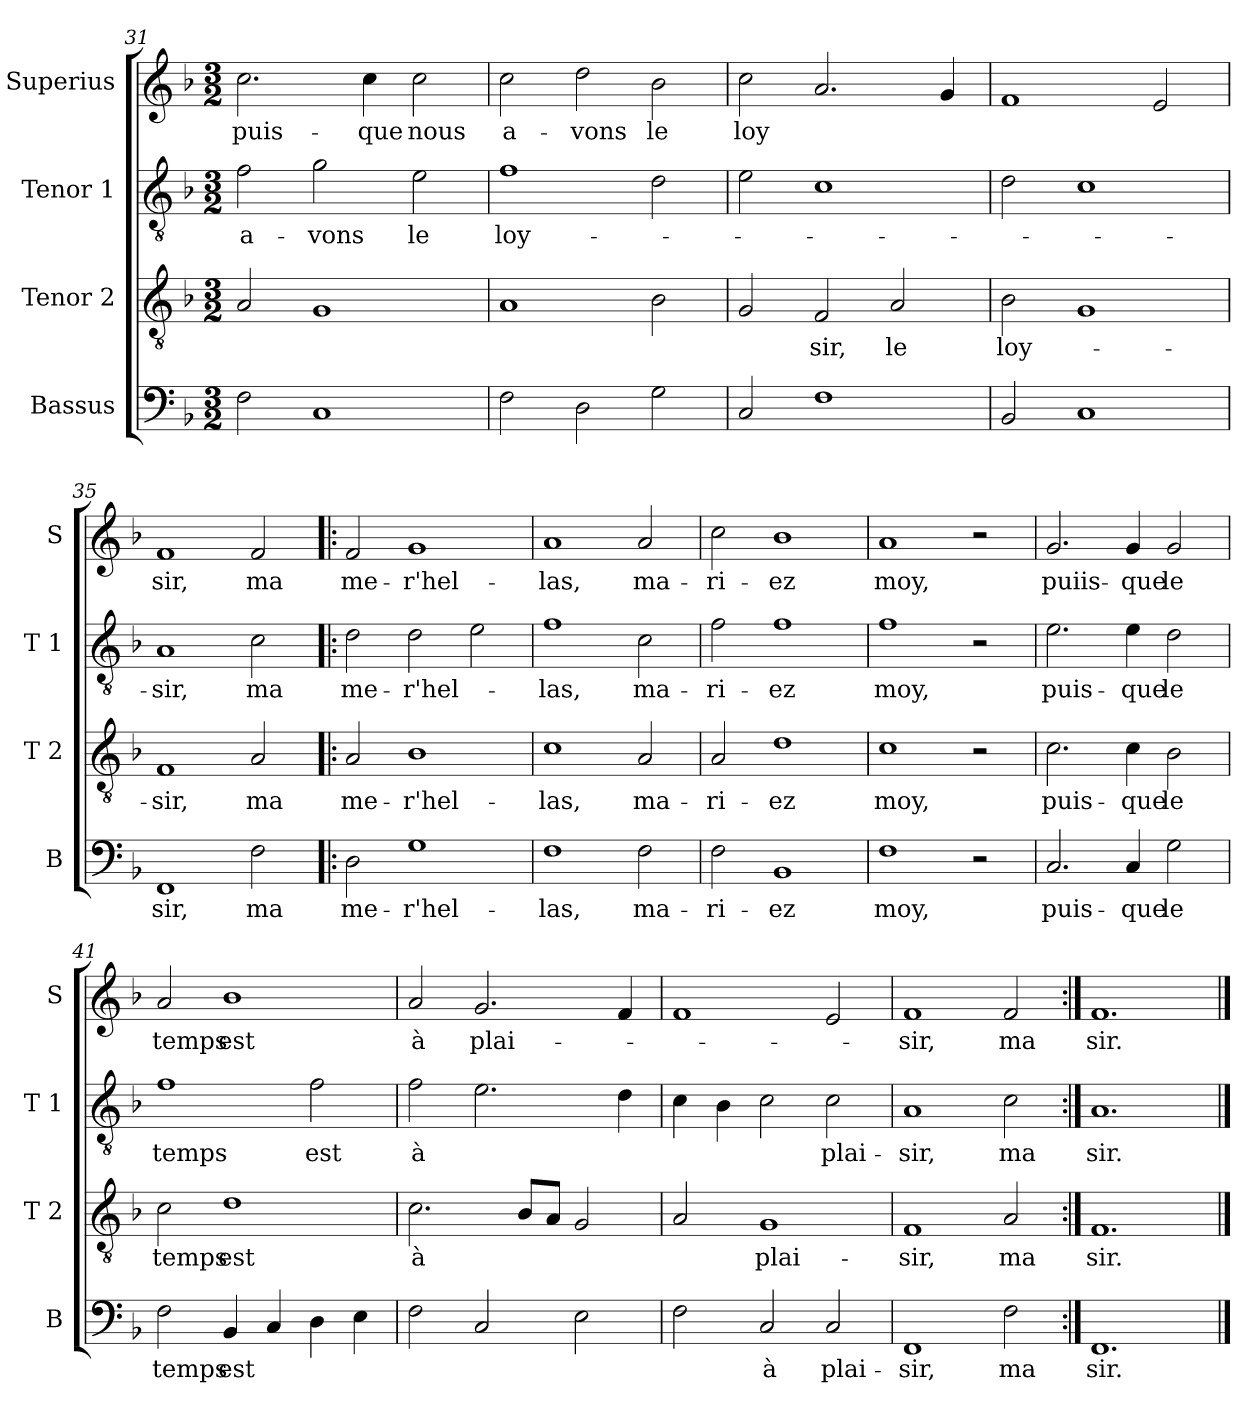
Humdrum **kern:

**kern	**text	**kern	**text	**kern	**text	**kern	**text
*part4	*part4	*part3	*part3	*part2	*part2	*part1	*part1
*staff4	*staff4	*staff3	*staff3	*staff2	*staff2	*staff1	*staff1
*I"Bassus	*	*I"Tenor 2	*	*I"Tenor 1	*	*I"Superius	*
*I'B	*	*I'T 2	*	*I'T 1	*	*I'S	*
*clefF4	*	*clefGv2	*	*clefGv2	*	*clefG2	*
*k[b-]	*	*k[b-]	*	*k[b-]	*	*k[b-]	*
*F:	*	*F:	*	*F:	*	*F:	*
*M3/2	*	*M3/2	*	*M3/2	*	*M3/2	*
=31	=31	=31	=31	=31	=31	=31	=31
!	!	!	!	!	!LO:LY:b	!	!LO:LY:b
2F\	.	2A/	.	2f\	a-	2.cc\	puis-
!	!	!	!	!	!LO:LY:b	!	!
1C	.	1G	.	2g\	-vons	.	.
!	!	!	!	!	!	!	!LO:LY:b
.	.	.	.	.	.	4cc\	-que
!	!	!	!	!	!LO:LY:b	!	!LO:LY:b
.	.	.	.	2e\	le	2cc\	nous
=32	=32	=32	=32	=32	=32	=32	=32
!	!	!	!	!	!LO:LY:b	!	!LO:LY:b
2F\	.	1A	.	1f	loy-	2cc\	a-
!	!	!	!	!	!	!	!LO:LY:b
2D\	.	.	.	.	.	2dd\	-vons
!	!	!	!	!	!	!	!LO:LY:b
2G\	.	2B-\	.	2d\	.	2b-\	le
=33	=33	=33	=33	=33	=33	=33	=33
!	!	!	!	!	!	!	!LO:LY:b
2C/	.	2G/	.	2e\	.	2cc\	loy
!	!	!	!LO:LY:b	!	!	!	!
1F	.	2F/	-sir,	1c	.	2.a/	.
!	!	!	!LO:LY:b	!	!	!	!
.	.	2A/	le	.	.	.	.
.	.	.	.	.	.	4g/	.
=34	=34	=34	=34	=34	=34	=34	=34
!	!	!	!LO:LY:b	!	!	!	!
2BB-/	.	2B-\	loy-	2d\	.	1f	.
1C	.	1G	.	1c	.	.	.
.	.	.	.	.	.	2e/	.
!!LO:PB:g=z
=35	=35	=35	=35	=35	=35	=35	=35
!	!LO:LY:b	!	!LO:LY:b	!	!LO:LY:b	!	!LO:LY:b
1FF	-sir,	1F	-sir,	1A	-sir,	1f	sir,
!	!LO:LY:b	!	!LO:LY:b	!	!LO:LY:b	!	!LO:LY:b
2F\	ma	2A/	ma	2c\	ma	2f/	ma
=36!|:	=36!|:	=36!|:	=36!|:	=36!|:	=36!|:	=36!|:	=36!|:
!	!LO:LY:b	!	!LO:LY:b	!	!LO:LY:b	!	!LO:LY:b
2D\	me-	2A/	me-	2d\	me-	2f/	me-
!	!LO:LY:b	!	!LO:LY:b	!	!LO:LY:b	!	!LO:LY:b
1G	-r'hel-	1B-	-r'hel-	2d\	-r'hel-	1g	-r'hel-
.	.	.	.	2e\	.	.	.
=37	=37	=37	=37	=37	=37	=37	=37
!	!LO:LY:b	!	!LO:LY:b	!	!LO:LY:b	!	!LO:LY:b
1F	-las,	1c	-las,	1f	-las,	1a	-las,
!	!LO:LY:b	!	!LO:LY:b	!	!LO:LY:b	!	!LO:LY:b
2F\	ma-	2A/	ma-	2c\	ma-	2a/	ma-
=38	=38	=38	=38	=38	=38	=38	=38
!	!LO:LY:b	!	!LO:LY:b	!	!LO:LY:b	!	!LO:LY:b
2F\	-ri-	2A/	-ri-	2f\	-ri-	2cc\	-ri-
!	!LO:LY:b	!	!LO:LY:b	!	!LO:LY:b	!	!LO:LY:b
1BB-	-ez	1d	-ez	1f	-ez	1b-	-ez
=39	=39	=39	=39	=39	=39	=39	=39
!	!LO:LY:b	!	!LO:LY:b	!	!LO:LY:b	!	!LO:LY:b
1F	moy,	1c	moy,	1f	moy,	1a	moy,
2r	.	2r	.	2r	.	2r	.
=40	=40	=40	=40	=40	=40	=40	=40
!	!LO:LY:b	!	!LO:LY:b	!	!LO:LY:b	!	!LO:LY:b
2.C/	puis-	2.c\	puis-	2.e\	puis-	2.g/	puiis-
!	!LO:LY:b	!	!LO:LY:b	!	!LO:LY:b	!	!LO:LY:b
4C/	-que	4c\	-que	4e\	-que	4g/	-que
!	!LO:LY:b	!	!LO:LY:b	!	!LO:LY:b	!	!LO:LY:b
2G\	le	2B-\	le	2d\	le	2g/	le
!!LO:LB:g=z
=41	=41	=41	=41	=41	=41	=41	=41
!	!LO:LY:b	!	!LO:LY:b	!	!LO:LY:b	!	!LO:LY:b
2F\	temps	2c\	temps	1f	temps	2a/	temps
!	!LO:LY:b	!	!LO:LY:b	!	!	!	!LO:LY:b
4BB-/	est	1d	est	.	.	1b-	est
4C/	.	.	.	.	.	.	.
!	!	!	!	!	!LO:LY:b	!	!
4D\	.	.	.	2f\	est	.	.
4E\	.	.	.	.	.	.	.
=42	=42	=42	=42	=42	=42	=42	=42
!	!	!	!LO:LY:b	!	!LO:LY:b	!	!LO:LY:b
2F\	.	2.c\	à	2f\	à	2a/	à
!	!	!	!	!	!	!	!LO:LY:b
2C/	.	.	.	2.e\	.	2.g/	plai-
.	.	8B-/L	.	.	.	.	.
.	.	8A/J	.	.	.	.	.
2E\	.	2G/	.	.	.	.	.
.	.	.	.	4d\	.	4f/	.
=43	=43	=43	=43	=43	=43	=43	=43
2F\	.	2A/	.	4c\	.	1f	.
.	.	.	.	4B-\	.	.	.
!	!LO:LY:b	!	!LO:LY:b	!	!	!	!
2C/	à	1G	plai-	2c\	.	.	.
!	!LO:LY:b	!	!	!	!LO:LY:b	!	!
2C/	plai-	.	.	2c\	plai-	2e/	.
=44	=44	=44	=44	=44	=44	=44	=44
!	!LO:LY:b	!	!LO:LY:b	!	!LO:LY:b	!	!LO:LY:b
1FF	-sir,	1F	-sir,	1A	-sir,	1f	-sir,
!	!LO:LY:b	!	!LO:LY:b	!	!LO:LY:b	!	!LO:LY:b
2F\	ma	2A/	ma	2c\	ma	2f/	ma
=45:|!	=45:|!	=45:|!	=45:|!	=45:|!	=45:|!	=45:|!	=45:|!
!	!LO:LY:b	!	!LO:LY:b	!	!LO:LY:b	!	!LO:LY:b
1.FF	sir.	1.F	sir.	1.A	sir.	1.f	sir.
==	==	==	==	==	==	==	==
*-	*-	*-	*-	*-	*-	*-	*-
